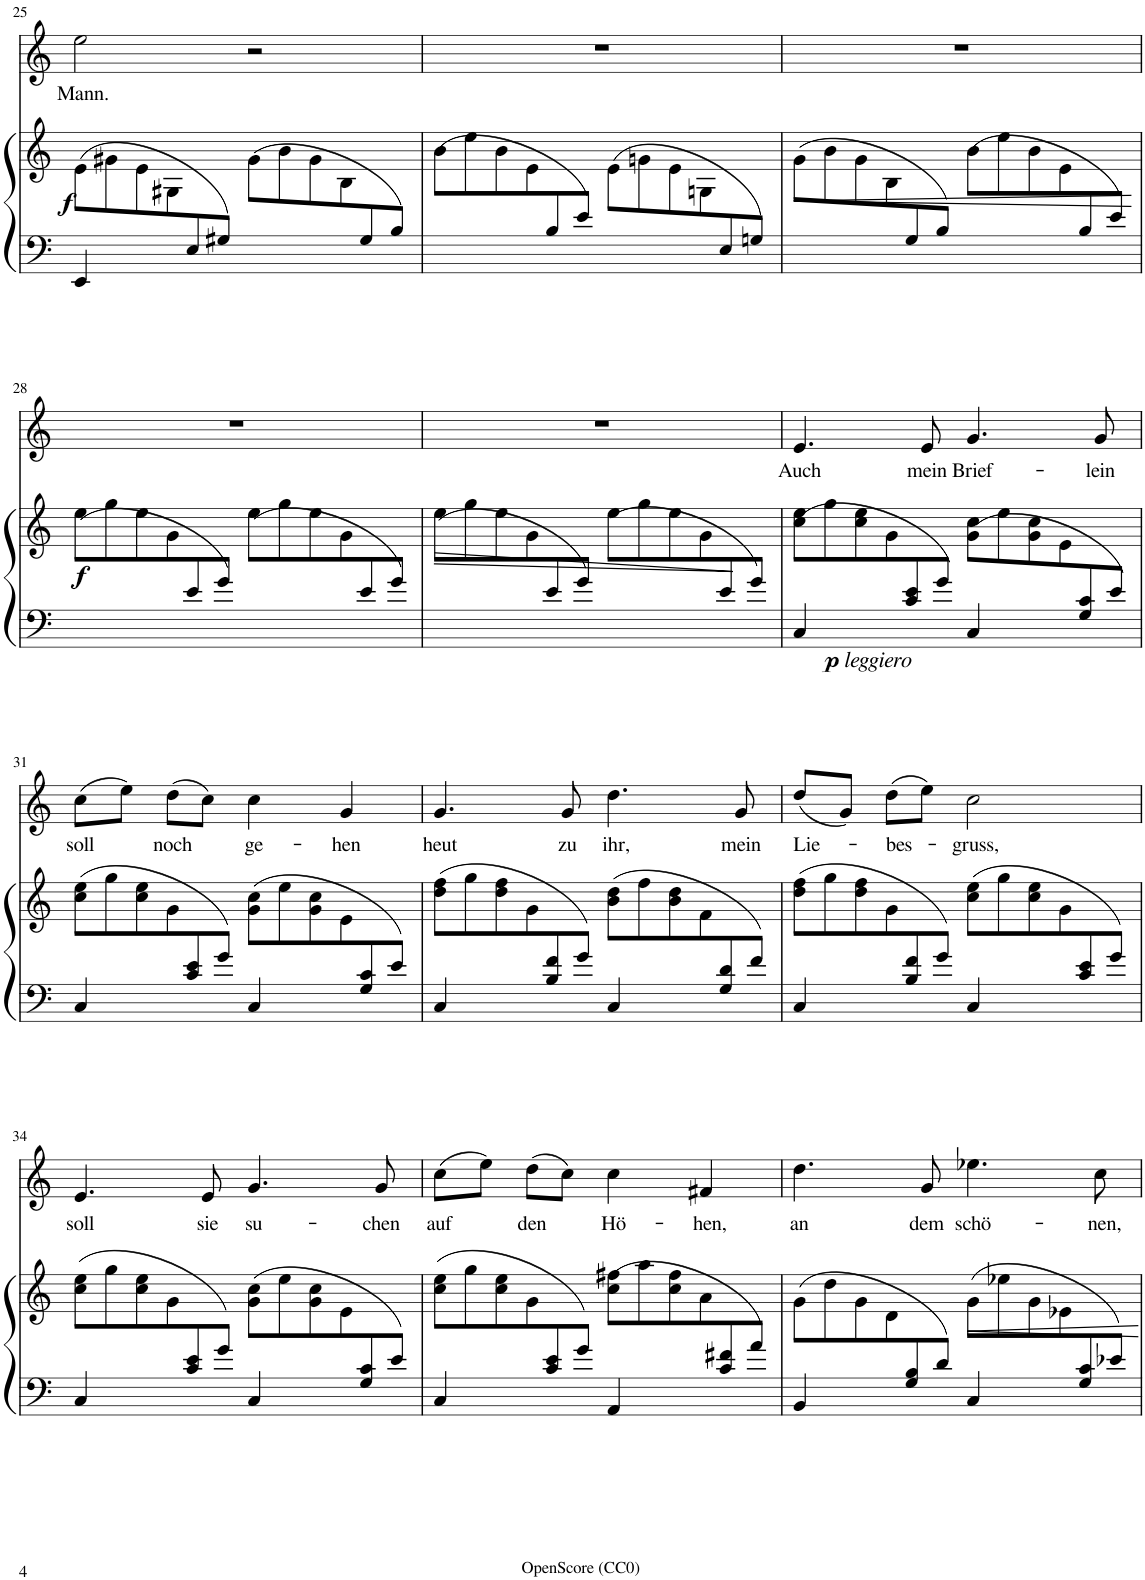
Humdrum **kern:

**kern	**kern	**dynam	**kern	**text
*part2	*part2	*part2	*part1	*part1
*staff3	*staff2	*staff2/3	*staff1	*staff1
*I"Piano	*	*	*I"Voice	*
*I'Pno	*	*	*	*
!!LO:PB:g=z
*clefF4	*clefG2	*	*clefG2	*
*k[]	*k[]	*	*k[]	*
*M4/4	*M4/4	*	*M4/4	*
*met(c)	*met(c)	*	*met(c)	*
=25	=25	=25	=25	=25
*^	*	*	*	*
*	*	*Xbrackettup	*	*	*
!	!	!	!LO:DY:b	!	!LO:LY:b
3ryy	4EE/	(12e\L	f	2ee\	Mann.
.	.	12g#X\	.	.	.
.	.	12e\	.	.	.
*	*	*brackettup	*	*	*
.	4ryy	12G#X\	.	.	.
12E/	.	6ryy	.	.	.
12G#X/J)	.	.	.	.	.
*	*	*Xbrackettup	*	*	*
3ryy	2ryy	(12g#\L	.	2r	.
.	.	12b\	.	.	.
.	.	12g#\	.	.	.
*	*	*brackettup	*	*	*
.	.	12B\	.	.	.
12G#/	.	6ryy	.	.	.
12B/J)	.	.	.	.	.
=26	=26	=26	=26	=26	=26
*	*	*Xbrackettup	*	*	*
3ryy	1ryy	(12b\L	.	1r	.
.	.	12ee\	.	.	.
.	.	12b\	.	.	.
*	*	*brackettup	*	*	*
.	.	12e\	.	.	.
12B/	.	6ryy	.	.	.
12e/J)	.	.	.	.	.
*	*	*Xbrackettup	*	*	*
3ryy	.	(12e\L	.	.	.
.	.	12gn\	.	.	.
.	.	12e\	.	.	.
*	*	*brackettup	*	*	*
.	.	12Gn\	.	.	.
12E/	.	6ryy	.	.	.
12Gn/J)	.	.	.	.	.
=27	=27	=27	=27	=27	=27
*	*	*Xbrackettup	*	*	*
!	!	!	!LO:HP:b	!	!
3ryy	1ryy	(12g\L	<	1r	.
.	.	12b\	.	.	.
.	.	12g\	.	.	.
*	*	*brackettup	*	*	*
.	.	12B\	.	.	.
12G/	.	6ryy	.	.	.
12B/J)	.	.	.	.	.
*	*	*Xbrackettup	*	*	*
3ryy	.	(12b\L	.	.	.
.	.	12ee\	.	.	.
.	.	12b\	.	.	.
*	*	*brackettup	*	*	*
.	.	12e\	.	.	.
12B/	.	6ryy	.	.	.
12e/J)	.	.	.	.	.
*v	*v	*	*	*	*
.	.	[	.	.
!!LO:LB:g=z
=28	=28	=28	=28	=28
*^	*	*	*	*
*	*	*Xbrackettup	*	*	*
!	!	!	!LO:DY:b	!	!
3ryy	1ryy	(12ee\L	f	1r	.
.	.	12gg\	.	.	.
.	.	12ee\	.	.	.
*	*	*brackettup	*	*	*
.	.	12g\	.	.	.
12e/	.	6ryy	.	.	.
12g/J)	.	.	.	.	.
*	*	*Xbrackettup	*	*	*
3ryy	.	(12ee\L	.	.	.
.	.	12gg\	.	.	.
.	.	12ee\	.	.	.
*	*	*brackettup	*	*	*
.	.	12g\	.	.	.
12e/	.	6ryy	.	.	.
12g/J)	.	.	.	.	.
=29	=29	=29	=29	=29	=29
*	*	*Xbrackettup	*	*	*
!	!	!	!LO:HP:b	!	!
3ryy	1ryy	(12ee\L	>	1r	.
.	.	12gg\	.	.	.
.	.	12ee\	.	.	.
*	*	*brackettup	*	*	*
.	.	12g\	.	.	.
12e/	.	6ryy	.	.	.
12g/J)	.	.	.	.	.
3ryy	.	(12ee\L	.	.	.
.	.	12gg\	.	.	.
.	.	12ee\	.	.	.
.	.	12g\	.	.	.
12e/	.	6ryy	.	.	.
12g/J)	.	.	.	.	.
*v	*v	*	*	*	*
.	.	]	.	.
=30	=30	=30	=30	=30
*^	*	*	*	*
*	*	*Xbrackettup	*	*	*
!	!	!	!LO:DY:b=2	!	!LO:LY:b
!	!	!	!LO:DY:n=1:b=2	!	!
3ryy	4C/	(12cc\ 12ee\L	p other-dynamics	4.e/	Auch
.	.	12gg\	.	.	.
.	.	12cc\ 12ee\	.	.	.
*	*	*brackettup	*	*	*
.	4ryy	12g\	.	.	.
12c/ 12e/	.	6ryy	.	.	.
!	!	!	!	!	!LO:LY:b
.	.	.	.	8e/	mein
12g/J)	.	.	.	.	.
*	*	*Xbrackettup	*	*	*
!	!	!	!	!	!LO:LY:b
3ryy	4C/	(12g\ 12cc\L	.	4.g/	Brief-
.	.	12ee\	.	.	.
.	.	12g\ 12cc\	.	.	.
*	*	*brackettup	*	*	*
.	4ryy	12e\	.	.	.
12G/ 12c/	.	6ryy	.	.	.
!	!	!	!	!	!LO:LY:b
.	.	.	.	8g/	-lein
12e/J)	.	.	.	.	.
!!LO:LB:g=z
=31	=31	=31	=31	=31	=31
*	*	*Xbrackettup	*	*	*
!	!	!	!	!	!LO:LY:b
3ryy	4C/	(12cc\ 12ee\L	.	(8cc\L	soll
.	.	12gg\	.	.	.
.	.	.	.	8ee\J)	.
.	.	12cc\ 12ee\	.	.	.
*	*	*brackettup	*	*	*
!	!	!	!	!	!LO:LY:b
.	4ryy	12g\	.	(8dd\L	noch
12c/ 12e/	.	6ryy	.	.	.
.	.	.	.	8cc\J)	.
12g/J)	.	.	.	.	.
*	*	*Xbrackettup	*	*	*
!	!	!	!	!	!LO:LY:b
3ryy	4C/	(12g\ 12cc\L	.	4cc\	ge-
.	.	12ee\	.	.	.
.	.	12g\ 12cc\	.	.	.
*	*	*brackettup	*	*	*
!	!	!	!	!	!LO:LY:b
.	4ryy	12e\	.	4g/	-hen
12G/ 12c/	.	6ryy	.	.	.
12e/J)	.	.	.	.	.
=32	=32	=32	=32	=32	=32
*	*	*Xbrackettup	*	*	*
!	!	!	!	!	!LO:LY:b
3ryy	4C/	(12dd\ 12ff\L	.	4.g/	heut
.	.	12gg\	.	.	.
.	.	12dd\ 12ff\	.	.	.
*	*	*brackettup	*	*	*
.	4ryy	12g\	.	.	.
12B/ 12f/	.	6ryy	.	.	.
!	!	!	!	!	!LO:LY:b
.	.	.	.	8g/	zu
12g/J)	.	.	.	.	.
*	*	*Xbrackettup	*	*	*
!	!	!	!	!	!LO:LY:b
3ryy	4C/	(12b\ 12dd\L	.	4.dd\	ihr,
.	.	12ff\	.	.	.
.	.	12b\ 12dd\	.	.	.
*	*	*brackettup	*	*	*
.	4ryy	12f\	.	.	.
12G/ 12d/	.	6ryy	.	.	.
!	!	!	!	!	!LO:LY:b
.	.	.	.	8g/	mein
12f/J)	.	.	.	.	.
=33	=33	=33	=33	=33	=33
*	*	*Xbrackettup	*	*	*
!	!	!	!	!	!LO:LY:b
3ryy	4C/	(12dd\ 12ff\L	.	(8dd/L	Lie-
.	.	12gg\	.	.	.
.	.	.	.	8g/J)	.
.	.	12dd\ 12ff\	.	.	.
*	*	*brackettup	*	*	*
!	!	!	!	!	!LO:LY:b
.	4ryy	12g\	.	(8dd\L	bes-
12B/ 12f/	.	6ryy	.	.	.
.	.	.	.	8ee\J)	.
12g/J)	.	.	.	.	.
*	*	*Xbrackettup	*	*	*
!	!	!	!	!	!LO:LY:b
3ryy	4C/	(12cc\ 12ee\L	.	2cc\	-gruss,
.	.	12gg\	.	.	.
.	.	12cc\ 12ee\	.	.	.
*	*	*brackettup	*	*	*
.	4ryy	12g\	.	.	.
12c/ 12e/	.	6ryy	.	.	.
12g/J)	.	.	.	.	.
!!LO:LB:g=z
=34	=34	=34	=34	=34	=34
*	*	*Xbrackettup	*	*	*
!	!	!	!	!	!LO:LY:b
3ryy	4C/	(12cc\ 12ee\L	.	4.e/	soll
.	.	12gg\	.	.	.
.	.	12cc\ 12ee\	.	.	.
*	*	*brackettup	*	*	*
.	4ryy	12g\	.	.	.
12c/ 12e/	.	6ryy	.	.	.
!	!	!	!	!	!LO:LY:b
.	.	.	.	8e/	sie
12g/J)	.	.	.	.	.
*	*	*Xbrackettup	*	*	*
!	!	!	!	!	!LO:LY:b
3ryy	4C/	(12g\ 12cc\L	.	4.g/	su-
.	.	12ee\	.	.	.
.	.	12g\ 12cc\	.	.	.
*	*	*brackettup	*	*	*
.	4ryy	12e\	.	.	.
12G/ 12c/	.	6ryy	.	.	.
!	!	!	!	!	!LO:LY:b
.	.	.	.	8g/	-chen
12e/J)	.	.	.	.	.
=35	=35	=35	=35	=35	=35
*	*	*Xbrackettup	*	*	*
!	!	!	!	!	!LO:LY:b
3ryy	4C/	(12cc\ 12ee\L	.	(8cc\L	auf
.	.	12gg\	.	.	.
.	.	.	.	8ee\J)	.
.	.	12cc\ 12ee\	.	.	.
*	*	*brackettup	*	*	*
!	!	!	!	!	!LO:LY:b
.	4ryy	12g\	.	(8dd\L	den
12c/ 12e/	.	6ryy	.	.	.
.	.	.	.	8cc\J)	.
12g/J)	.	.	.	.	.
*	*	*Xbrackettup	*	*	*
!	!	!	!	!	!LO:LY:b
3ryy	4AA/	(12cc\ 12ff#X\L	.	4cc\	Hö-
.	.	12aa\	.	.	.
.	.	12cc\ 12ff#\	.	.	.
*	*	*brackettup	*	*	*
!	!	!	!	!	!LO:LY:b
.	4ryy	12a\	.	4f#X/	-hen,
12c/ 12f#X/	.	6ryy	.	.	.
12a/J)	.	.	.	.	.
=36	=36	=36	=36	=36	=36
*	*	*Xbrackettup	*	*	*
!	!	!	!	!	!LO:LY:b
3ryy	4BB/	(12g\L	.	4.dd\	an
.	.	12dd\	.	.	.
.	.	12g\	.	.	.
*	*	*brackettup	*	*	*
.	4ryy	12d\	.	.	.
12G/ 12B/	.	6ryy	.	.	.
!	!	!	!	!	!LO:LY:b
.	.	.	.	8g/	dem
12d/J)	.	.	.	.	.
*	*	*Xbrackettup	*	*	*
!	!	!	!	!	!LO:LY:b
3ryy	4C/	(12g\L	.	4.ee-X\	schö-
.	.	12ee-X\	.	.	.
.	.	12g\	.	.	.
*	*	*brackettup	*	*	*
.	4ryy	12e-X\	.	.	.
12G/ 12c/	.	6ryy	.	.	.
!	!	!	!	!	!LO:LY:b
.	.	.	.	8cc\	-nen,
12e-X/J)	.	.	.	.	.
*v	*v	*	*	*	*
=	=	=	=	=
*-	*-	*-	*-	*-
